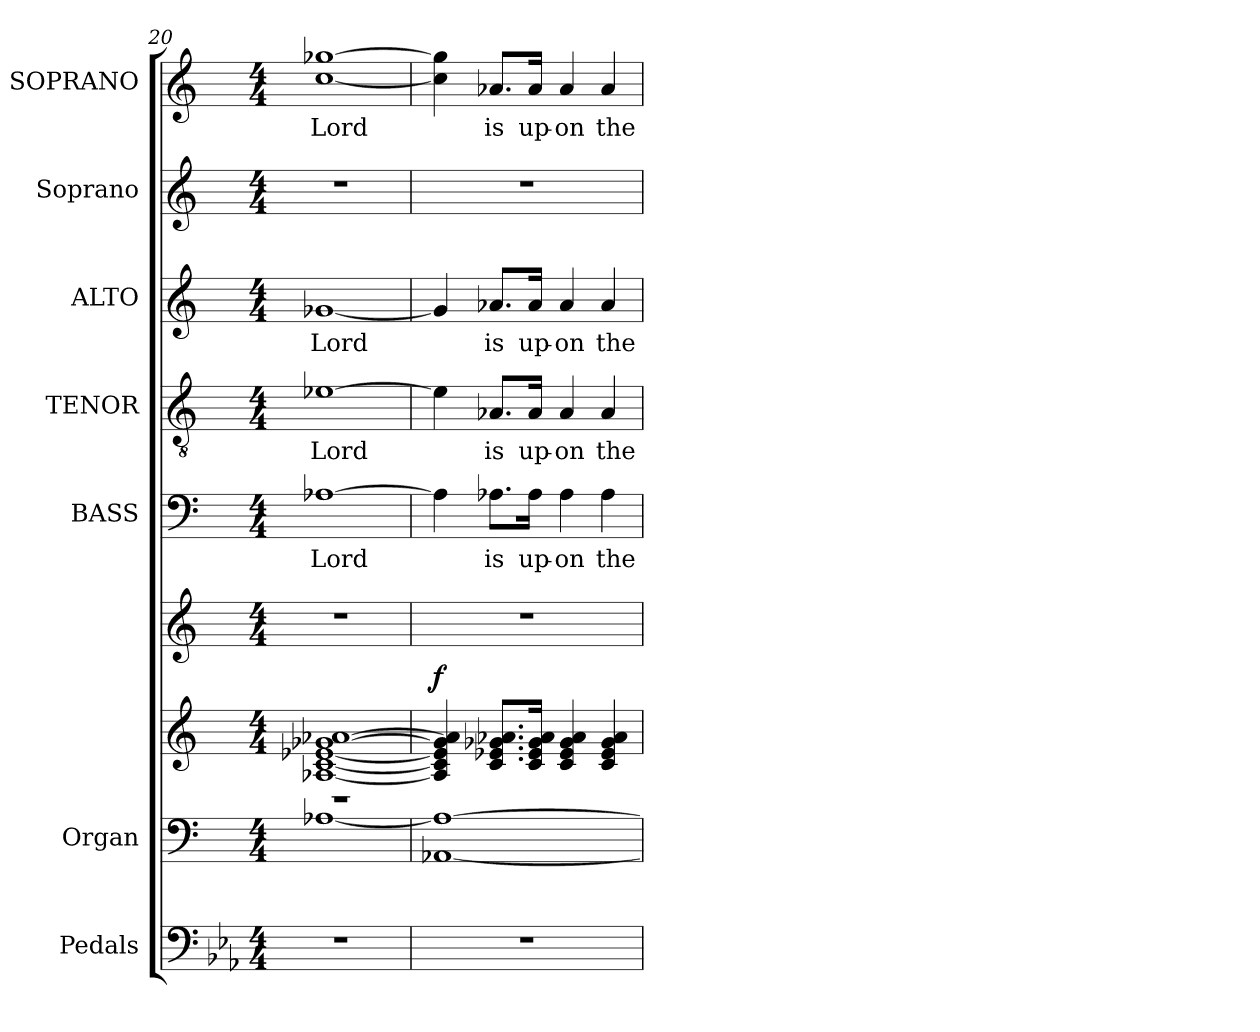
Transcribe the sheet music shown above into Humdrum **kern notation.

**kern	**kern	**kern	**kern	**dynam	**kern	**text	**kern	**text	**kern	**text	**kern	**kern	**text
*part7	*part6	*part6	*part6	*part6	*part5	*part5	*part4	*part4	*part3	*part3	*part2	*part1	*part1
*staff9	*staff8	*staff7	*staff6	*staff6/7/8	*staff5	*staff5	*staff4	*staff4	*staff3	*staff3	*staff2	*staff1	*staff1
*I"Pedals	*I"Organ	*	*	*	*I"BASS	*	*I"TENOR	*	*I"ALTO	*	*I"Soprano	*I"SOPRANO	*
*I'Ped.	*I'Org.	*	*	*	*I'B.	*	*I'T.	*	*I'A.	*	*I'S.	*I'S.	*
*clefF4	*clefF4	*clefG2	*clefG2	*	*clefF4	*	*clefGv2	*	*clefG2	*	*clefG2	*clefG2	*
*	*	*	*	*	*	*	*ITrd7c12	*	*	*	*	*	*
*k[b-e-a-]	*k[]	*k[]	*k[]	*	*k[]	*	*k[]	*	*k[]	*	*k[]	*k[]	*
*E-:	*C:	*C:	*C:	*	*C:	*	*C:	*	*C:	*	*C:	*C:	*
*M4/4	*M4/4	*M4/4	*M4/4	*	*M4/4	*	*M4/4	*	*M4/4	*	*M4/4	*M4/4	*
=20	=20	=20	=20	=20	=20	=20	=20	=20	=20	=20	=20	=20	=20
*	*^	*	*	*	*	*	*	*	*	*	*	*	*
!	!	!	!	!	!	!	!LO:LY:b:color=#000000	!	!	!	!	!	!	!
!	!	!	!	!	!	!	!	!	!LO:LY:b:color=#000000	!	!	!	!	!
!	!	!	!	!	!	!	!	!	!	!	!LO:LY:b:color=#000000	!	!	!
!	!	!	!	!	!	!	!	!	!	!	!	!	!	!LO:LY:b:color=#000000
1r	1r	[1A-i	[1A-i [1ci [1e-i [1g-Xi [1a-i	1r	.	[1A-i	Lord	[1E-i	Lord	[1g-Xi	Lord	1r	[1cci [1gg-Xi	Lord
=21	=21	=21	=21	=21	=21	=21	=21	=21	=21	=21	=21	=21	=21	=21
1r	1A-i_	[1AA-i	4A-i/] 4ci] 4e-i] 4g-i] 4a-i]	1r	f	4A-i\]	.	4E-i\]	.	4g-i/]	.	1r	4cci\] 4gg-i]	.
!	!	!	!	!	!	!	!LO:LY:b:color=#000000	!	!	!	!	!	!	!
!	!	!	!	!	!	!	!	!	!LO:LY:b:color=#000000	!	!	!	!	!
!	!	!	!	!	!	!	!	!	!	!	!LO:LY:b:color=#000000	!	!	!
!	!	!	!	!	!	!	!	!	!	!	!	!	!	!LO:LY:b:color=#000000
.	.	.	8.ci/ 8.e-i 8.g-Xi 8.a-iL	.	.	8.A-i\L	is	8.AA-i/L	is	8.a-i/L	is	.	8.a-i/L	is
!	!	!	!	!	!	!	!LO:LY:b:color=#000000	!	!	!	!	!	!	!
!	!	!	!	!	!	!	!	!	!LO:LY:b:color=#000000	!	!	!	!	!
!	!	!	!	!	!	!	!	!	!	!	!LO:LY:b:color=#000000	!	!	!
!	!	!	!	!	!	!	!	!	!	!	!	!	!	!LO:LY:b:color=#000000
.	.	.	16ci/ 16e-i 16g-i 16a-iJk	.	.	16A-i\Jk	up-	16AA-i/Jk	up-	16a-i/Jk	up-	.	16a-i/Jk	up-
!	!	!	!	!	!	!	!LO:LY:b:color=#000000	!	!	!	!	!	!	!
!	!	!	!	!	!	!	!	!	!LO:LY:b:color=#000000	!	!	!	!	!
!	!	!	!	!	!	!	!	!	!	!	!LO:LY:b:color=#000000	!	!	!
!	!	!	!	!	!	!	!	!	!	!	!	!	!	!LO:LY:b:color=#000000
.	.	.	4ci/ 4e-i 4g-i 4a-i	.	.	4A-i\	-on	4AA-i/	-on	4a-i/	-on	.	4a-i/	-on
!	!	!	!	!	!	!	!LO:LY:b:color=#000000	!	!	!	!	!	!	!
!	!	!	!	!	!	!	!	!	!LO:LY:b:color=#000000	!	!	!	!	!
!	!	!	!	!	!	!	!	!	!	!	!LO:LY:b:color=#000000	!	!	!
!	!	!	!	!	!	!	!	!	!	!	!	!	!	!LO:LY:b:color=#000000
.	.	.	4ci/ 4e-i 4g-i 4a-i	.	.	4A-i\	the	4AA-i/	the	4a-i/	the	.	4a-i/	the
*	*v	*v	*	*	*	*	*	*	*	*	*	*	*	*
=	=	=	=	=	=	=	=	=	=	=	=	=	=
*-	*-	*-	*-	*-	*-	*-	*-	*-	*-	*-	*-	*-	*-
